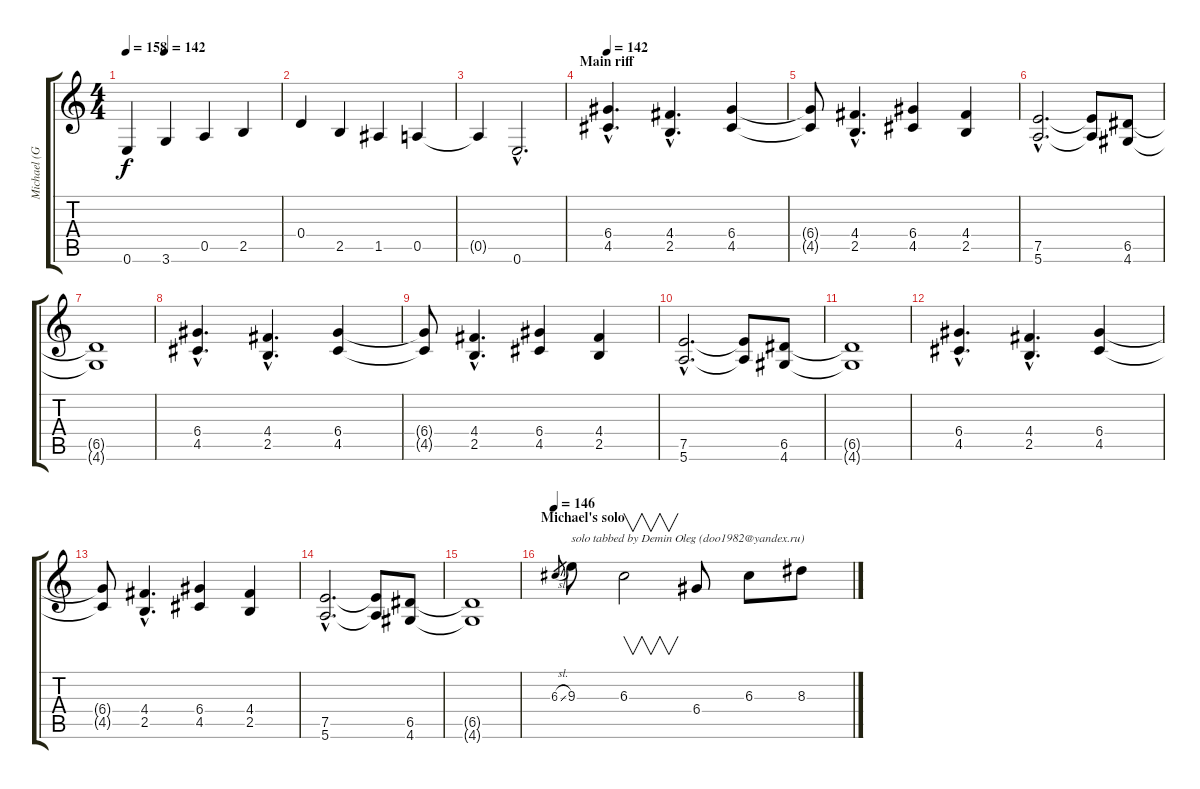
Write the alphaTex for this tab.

\track ("Michael (Guitar)" "Michael (G") {instrument distortionguitar}
\staff {score tabs}
\tuning (E4 B3 G3 D3 A2 E2) {hide}
\ts (4 4)
\tempo 158
\tempo (142 0.25)
\clef g2
\ks c
0.6.4{dy f} 3.6.4 0.5.4 2.5.4 |
0.4.4 2.5.4 1.5.4 0.5.4 |
0.5{t}.4 0.6{hac}.2{d} |
\section ("" "Main riff")
\tempo 142
(6.4{hac} 4.5{hac}).4{d volume 13 balance 9 instrument distortionguitar} (4.4{hac} 2.5{hac}).4{d} (6.4 4.5).4 |
(6.4{t} 4.5{t}).8 (4.4{hac} 2.5{hac}).4{d} (6.4 4.5).4 (4.4 2.5).4 |
(7.5{hac} 5.6{hac}).2{d} (7.5{t} 5.6{t}).8 (6.5 4.6).8 |
(6.5{t} 4.6{t}).1 |
(6.4{hac} 4.5{hac}).4{d} (4.4{hac} 2.5{hac}).4{d} (6.4 4.5).4 |
(6.4{t} 4.5{t}).8 (4.4{hac} 2.5{hac}).4{d} (6.4 4.5).4 (4.4 2.5).4 |
(7.5{hac} 5.6{hac}).2{d} (7.5{t} 5.6{t}).8 (6.5 4.6).8 |
(6.5{t} 4.6{t}).1 |
(6.4{hac} 4.5{hac}).4{d} (4.4{hac} 2.5{hac}).4{d} (6.4 4.5).4 |
(6.4{t} 4.5{t}).8 (4.4{hac} 2.5{hac}).4{d} (6.4 4.5).4 (4.4 2.5).4 |
(7.5{hac} 5.6{hac}).2{d} (7.5{t} 5.6{t}).8 (6.5 4.6).8 |
(6.5{t} 4.6{t}).1 |
\section ("" "Michael's solo")
\tempo 146
6.3{sl}.8{gr} 9.3.8{txt "solo tabbed by Demin Oleg (doo1982@yandex.ru)" volume 14 balance 11} 6.3.2{v} 6.4.8 6.3.8 8.3.8
